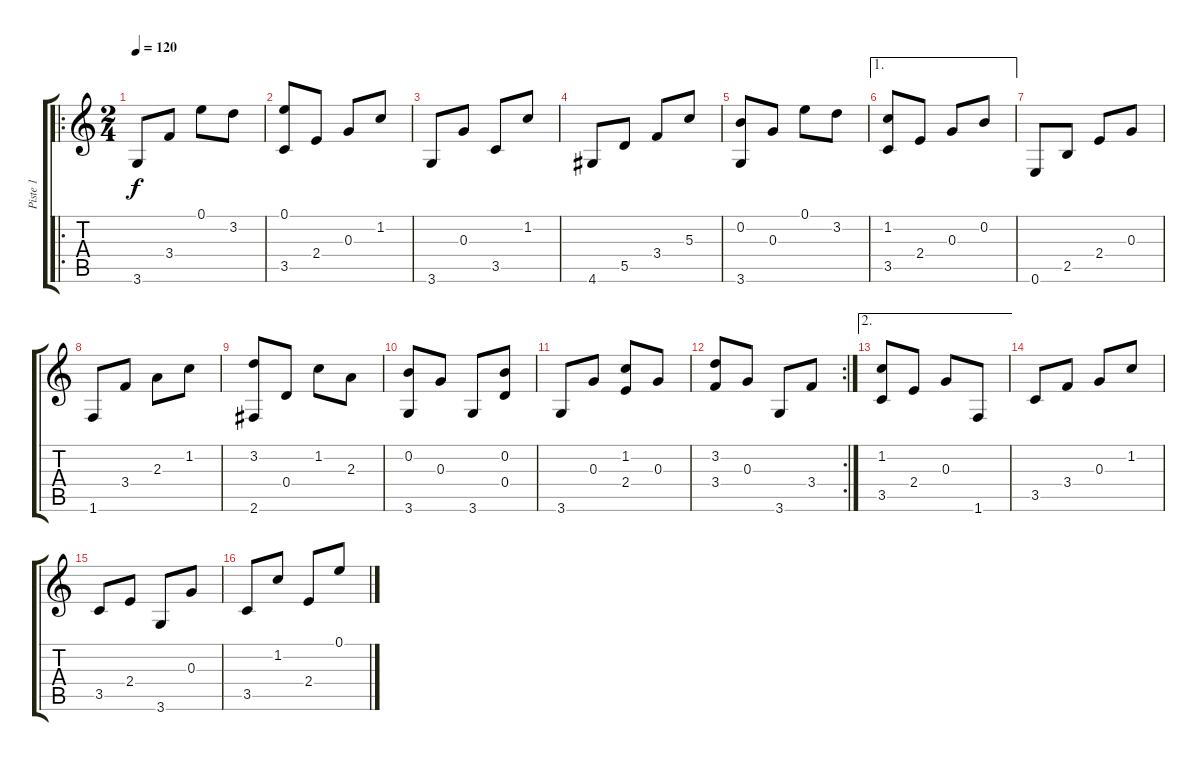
\track ("Piste 1" "Piste 1") {instrument acousticguitarnylon}
\staff {score tabs}
\tuning (E4 B3 G3 D3 A2 E2) {hide}
\ro
\ts (2 4)
\tempo 120
\clef g2
\ks c
3.6.8{dy f instrument acousticguitarnylon} 3.4.8 0.1.8 3.2.8 |
(0.1 3.5).8 2.4.8 0.3.8 1.2.8 |
3.6.8 0.3.8 3.5.8 1.2.8 |
4.6.8 5.5.8 3.4.8 5.3.8 |
(0.2 3.6).8 0.3.8 0.1.8 3.2.8 |
\ae 1
(1.2 3.5).8 2.4.8 0.3.8 0.2.8 |
0.6.8 2.5.8 2.4.8 0.3.8 |
1.6.8 3.4.8 2.3.8 1.2.8 |
(3.2 2.6).8 0.4.8 1.2.8 2.3.8 |
(0.2 3.6).8 0.3.8 3.6.8 (0.2 0.4).8 |
3.6.8 0.3.8 (1.2 2.4).8 0.3.8 |
\rc 2
(3.2 3.4).8 0.3.8 3.6.8 3.4.8 |
\ae 2
(1.2 3.5).8 2.4.8 0.3.8 1.6.8 |
3.5.8 3.4.8 0.3.8 1.2.8 |
3.5.8 2.4.8 3.6.8 0.3.8 |
3.5.8 1.2.8 2.4.8 0.1.8
